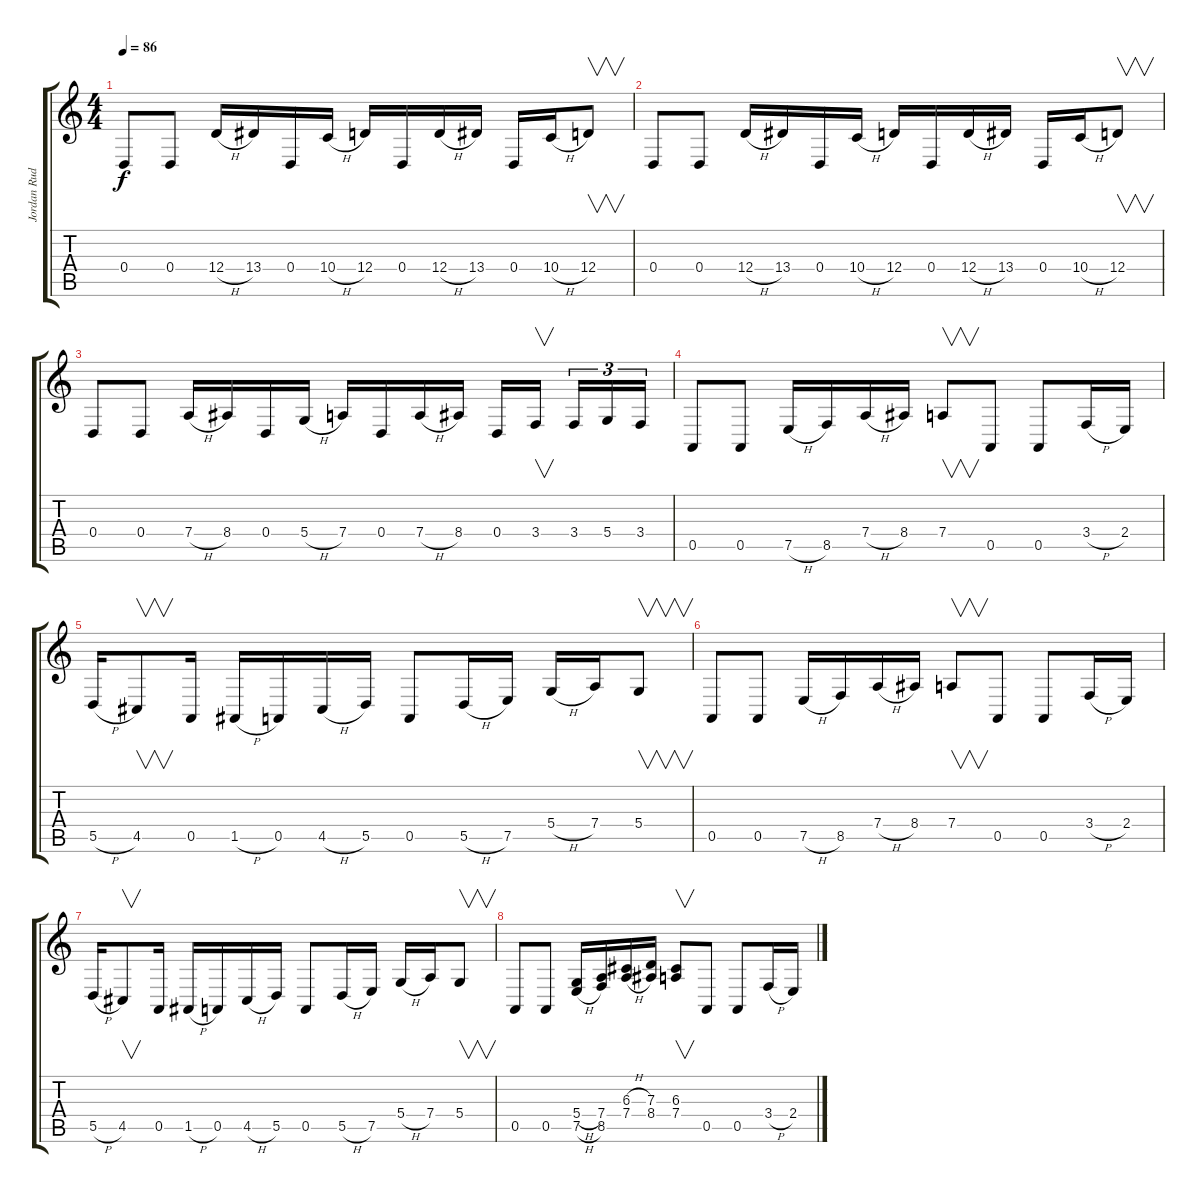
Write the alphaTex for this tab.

\track ("Jordan Rudess - Keyboard" "Jordan Rud") {instrument stringensemble1}
\staff {score tabs}
\tuning (E4 B3 G3 D3 A2 E2) {hide}
\ts (4 4)
\tempo 86
\clef g2
\ks c
0.4.8{dy f} 0.4.8 12.4{h}.16 13.4.16 0.4.16 10.4{h}.16 12.4.16 0.4.16 12.4{h}.16 13.4.16 0.4.16 10.4{h}.16 12.4.8{v} |
0.4.8 0.4.8 12.4{h}.16 13.4.16 0.4.16 10.4{h}.16 12.4.16 0.4.16 12.4{h}.16 13.4.16 0.4.16 10.4{h}.16 12.4.8{v} |
0.4.8 0.4.8 7.4{h}.16 8.4.16 0.4.16 5.4{h}.16 7.4.16 0.4.16 7.4{h}.16 8.4.16 0.4.16 3.4.16{v} 3.4.16{tu (3 2)} 5.4.16{tu (3 2)} 3.4.16{tu (3 2)} |
0.5.8 0.5.8 7.5{h}.16 8.5.16 7.4{h}.16 8.4.16 7.4.8{v} 0.5.8 0.5.8 3.4{h}.16 2.4.16 |
5.5{h}.16 4.5.8{v} 0.5.16 1.5{h}.16 0.5.16 4.5{h}.16 5.5.16 0.5.8 5.5{h}.16 7.5.16 5.4{h}.16 7.4.16 5.4.8{v} |
0.5.8 0.5.8 7.5{h}.16 8.5.16 7.4{h}.16 8.4.16 7.4.8{v} 0.5.8 0.5.8 3.4{h}.16 2.4.16 |
5.5{h}.16 4.5.8{v} 0.5.16 1.5{h}.16 0.5.16 4.5{h}.16 5.5.16 0.5.8 5.5{h}.16 7.5.16 5.4{h}.16 7.4.16 5.4.8{v} |
0.5.8 0.5.8 (5.4{h} 7.5{h}).16 (7.4 8.5).16 (6.3{h} 7.4{h}).16 (7.3 8.4).16 (6.3 7.4).8{v} 0.5.8 0.5.8 3.4{h}.16 2.4.16
